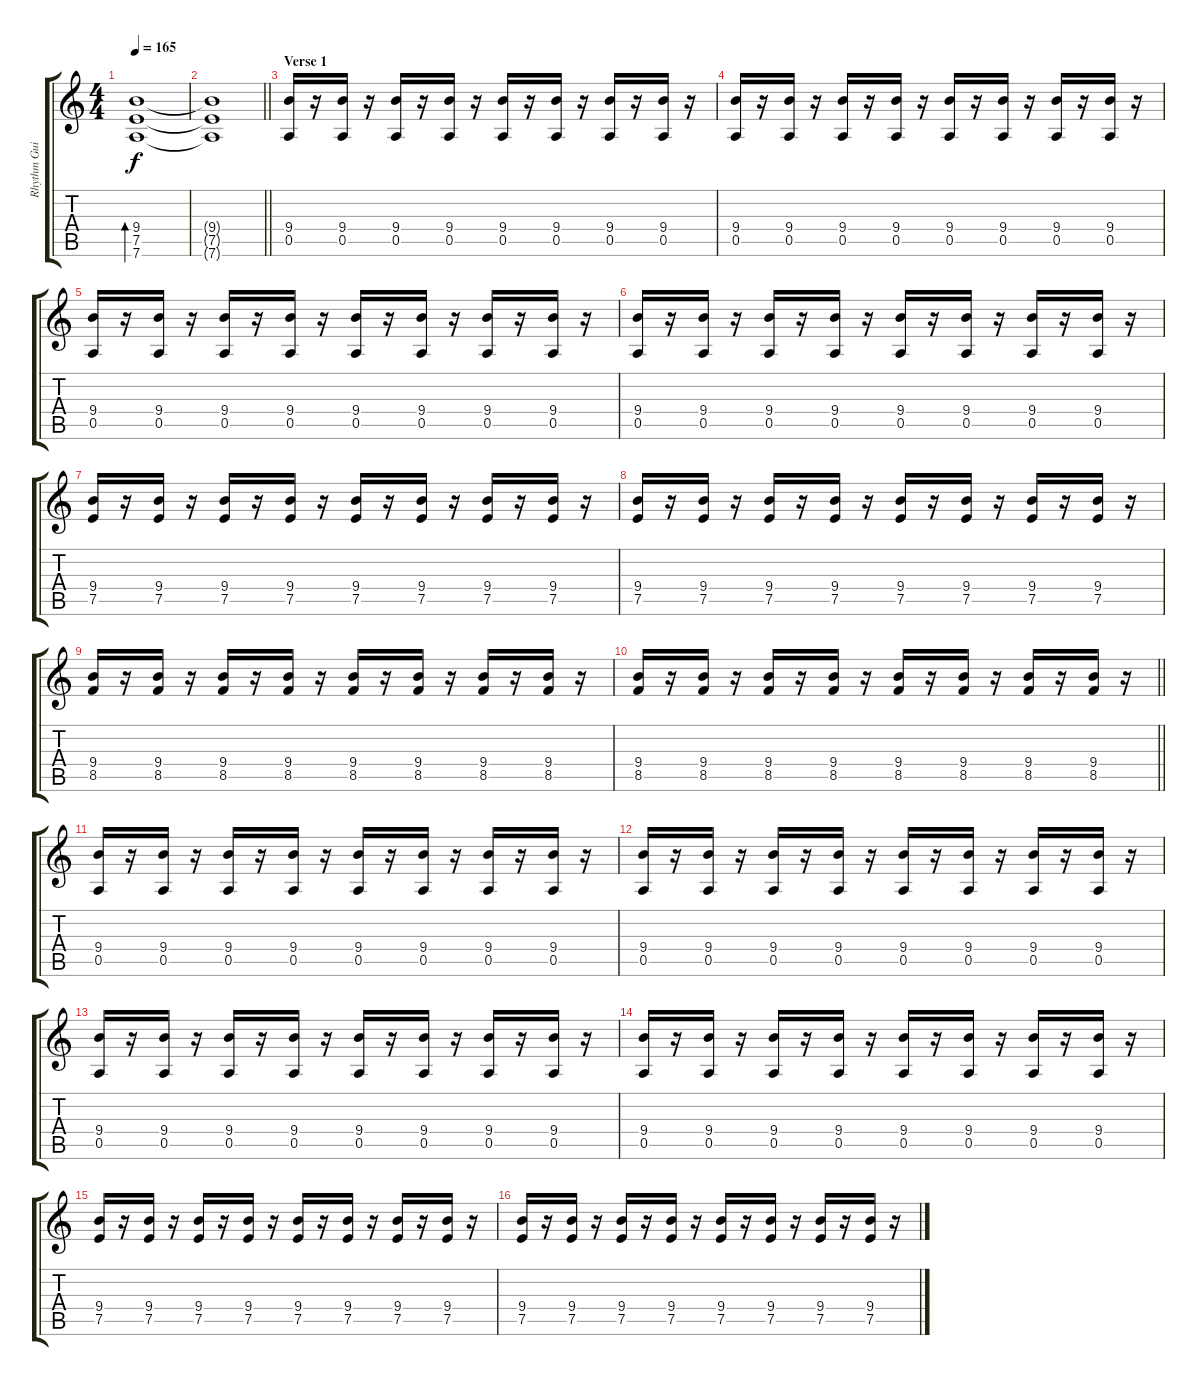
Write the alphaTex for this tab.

\track ("Rhythm Guitar 1" "Rhythm Gui") {instrument distortionguitar}
\staff {score tabs}
\tuning (E4 B3 G3 D3 A2 D2) {hide}
\ts (4 4)
\tempo 165
\clef g2
\ks c
(9.4 7.5 7.6).1{bd 240 dy f} |
\barLineRight lightlight
(9.4{t} 7.5{t} 7.6{t}).1 |
\section ("" "Verse 1")
(9.4 0.5).16{volume 2} r.16 (9.4 0.5).16 r.16 (9.4 0.5).16 r.16 (9.4 0.5).16 r.16 (9.4 0.5).16 r.16 (9.4 0.5).16 r.16 (9.4 0.5).16 r.16 (9.4 0.5).16 r.16 |
(9.4 0.5).16 r.16 (9.4 0.5).16 r.16 (9.4 0.5).16 r.16 (9.4 0.5).16 r.16 (9.4 0.5).16 r.16 (9.4 0.5).16 r.16 (9.4 0.5).16 r.16 (9.4 0.5).16 r.16 |
(9.4 0.5).16{volume 12} r.16 (9.4 0.5).16{volume 2} r.16 (9.4 0.5).16 r.16 (9.4 0.5).16 r.16 (9.4 0.5).16 r.16 (9.4 0.5).16 r.16 (9.4 0.5).16 r.16 (9.4 0.5).16 r.16 |
(9.4 0.5).16 r.16 (9.4 0.5).16 r.16 (9.4 0.5).16 r.16 (9.4 0.5).16 r.16 (9.4 0.5).16 r.16 (9.4 0.5).16 r.16 (9.4 0.5).16 r.16 (9.4 0.5).16 r.16 |
(9.4 7.5).16{volume 13} r.16 (9.4 7.5).16{volume 2} r.16 (9.4 7.5).16 r.16 (9.4 7.5).16 r.16 (9.4 7.5).16 r.16 (9.4 7.5).16 r.16 (9.4 7.5).16 r.16 (9.4 7.5).16 r.16 |
(9.4 7.5).16 r.16 (9.4 7.5).16 r.16 (9.4 7.5).16 r.16 (9.4 7.5).16 r.16 (9.4 7.5).16 r.16 (9.4 7.5).16 r.16 (9.4 7.5).16 r.16 (9.4 7.5).16 r.16 |
(9.4 8.5).16{volume 12} r.16 (9.4 8.5).16{volume 2} r.16 (9.4 8.5).16 r.16 (9.4 8.5).16 r.16 (9.4 8.5).16 r.16 (9.4 8.5).16 r.16 (9.4 8.5).16 r.16 (9.4 8.5).16 r.16 |
\barLineRight lightlight
(9.4 8.5).16 r.16 (9.4 8.5).16 r.16 (9.4 8.5).16 r.16 (9.4 8.5).16 r.16 (9.4 8.5).16 r.16 (9.4 8.5).16 r.16 (9.4 8.5).16 r.16 (9.4 8.5).16 r.16 |
\section ("" "")
(9.4 0.5).16{volume 13} r.16 (9.4 0.5).16{volume 2} r.16 (9.4 0.5).16 r.16 (9.4 0.5).16 r.16 (9.4 0.5).16 r.16 (9.4 0.5).16 r.16 (9.4 0.5).16 r.16 (9.4 0.5).16 r.16 |
(9.4 0.5).16 r.16 (9.4 0.5).16 r.16 (9.4 0.5).16 r.16 (9.4 0.5).16 r.16 (9.4 0.5).16 r.16 (9.4 0.5).16 r.16 (9.4 0.5).16 r.16 (9.4 0.5).16 r.16 |
(9.4 0.5).16{volume 12} r.16 (9.4 0.5).16{volume 2} r.16 (9.4 0.5).16 r.16 (9.4 0.5).16 r.16 (9.4 0.5).16 r.16 (9.4 0.5).16 r.16 (9.4 0.5).16 r.16 (9.4 0.5).16 r.16 |
(9.4 0.5).16 r.16 (9.4 0.5).16 r.16 (9.4 0.5).16 r.16 (9.4 0.5).16 r.16 (9.4 0.5).16 r.16 (9.4 0.5).16 r.16 (9.4 0.5).16 r.16 (9.4 0.5).16 r.16 |
(9.4 7.5).16{volume 13} r.16 (9.4 7.5).16{volume 2} r.16 (9.4 7.5).16 r.16 (9.4 7.5).16 r.16 (9.4 7.5).16 r.16 (9.4 7.5).16 r.16 (9.4 7.5).16 r.16 (9.4 7.5).16 r.16 |
(9.4 7.5).16 r.16 (9.4 7.5).16 r.16 (9.4 7.5).16 r.16 (9.4 7.5).16 r.16 (9.4 7.5).16 r.16 (9.4 7.5).16 r.16 (9.4 7.5).16 r.16 (9.4 7.5).16 r.16
